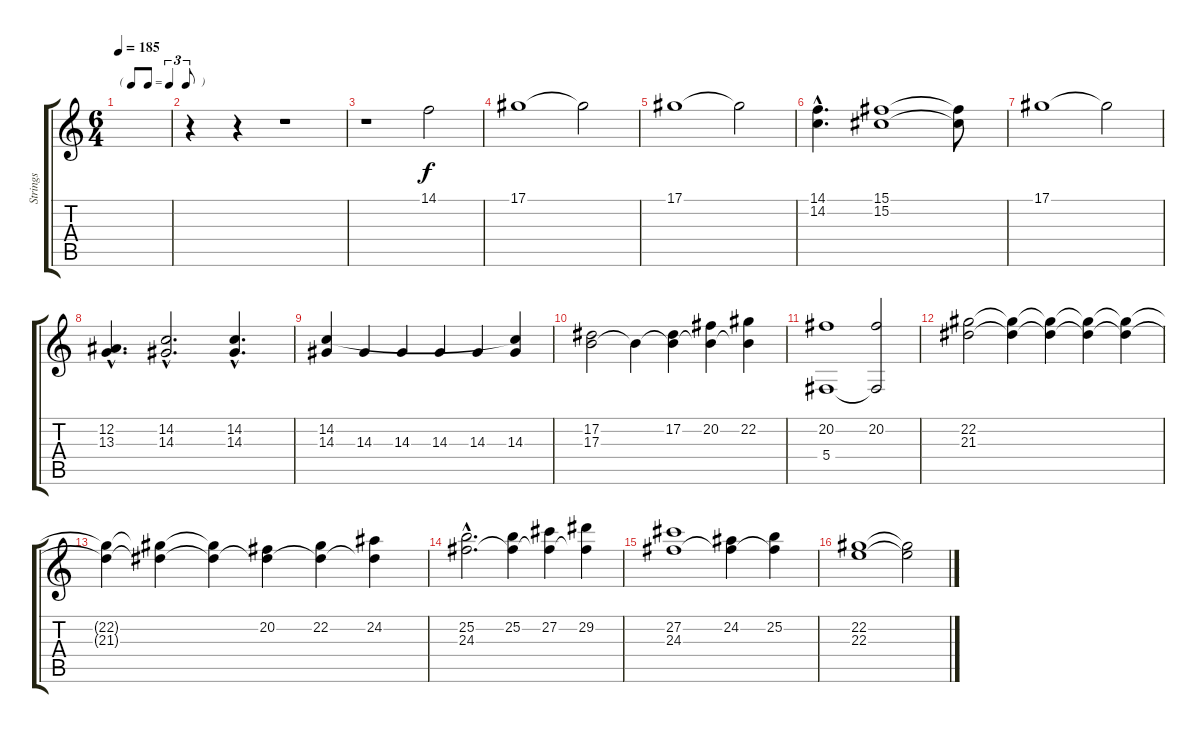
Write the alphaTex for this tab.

\track ("Strings" "Strings") {instrument synthstrings1}
\staff {score tabs}
\tuning (Eb4 Bb3 Gb3 Db3 Ab2 Eb2) {hide}
\ts (6 4)
\tf triplet8th
\tempo 185
\clef g2
\ks c
|
r.4 r.4 r.1 |
r.1 14.1.2 |
17.1.1 17.1{t}.2 |
17.1.1 17.1{t}.2 |
(14.1{hac} 14.2{hac}).4{d} (15.1 15.2).1 (15.1{t} 15.2{t}).8 |
17.1.1 17.1{t}.2 |
(12.2{hac} 13.3{hac}).4{d} (14.2{hac} 14.3{hac}).2{d} (14.2{hac} 14.3{hac}).4{d} |
(14.2 14.3).4 14.3.4 14.3.4 14.3.4 14.3.4 (14.2{t} 14.3).4 |
(17.2 17.3).2 17.3{t}.4 (17.2 17.3{t}).4 (20.2 17.3{t}).4 (22.2 17.3{t}).4 |
(20.2 5.4).1 (20.2 5.4{t}).2 |
(22.2 21.3).2 (22.2{t} 21.3{t}).4 (22.2{t} 21.3{t}).4 (22.2{t} 21.3{t}).4 (22.2{t} 21.3{t}).4 |
(22.2{t} 21.3{t}).4 (22.2{t} 21.3{t}).4 (22.2{t} 21.3{t}).4 (20.2 21.3{t}).4 (22.2 21.3{t}).4 (24.2 21.3{t}).4 |
(25.2{hac} 24.3{hac}).2{d} (25.2 24.3{t}).4 (27.2 24.3{t}).4 (29.2 24.3{t}).4 |
(27.2 24.3).1 (24.2 24.3{t}).4 (25.2 24.3{t}).4 |
(22.2 22.3).1 (22.2{t} 22.3{t}).2
